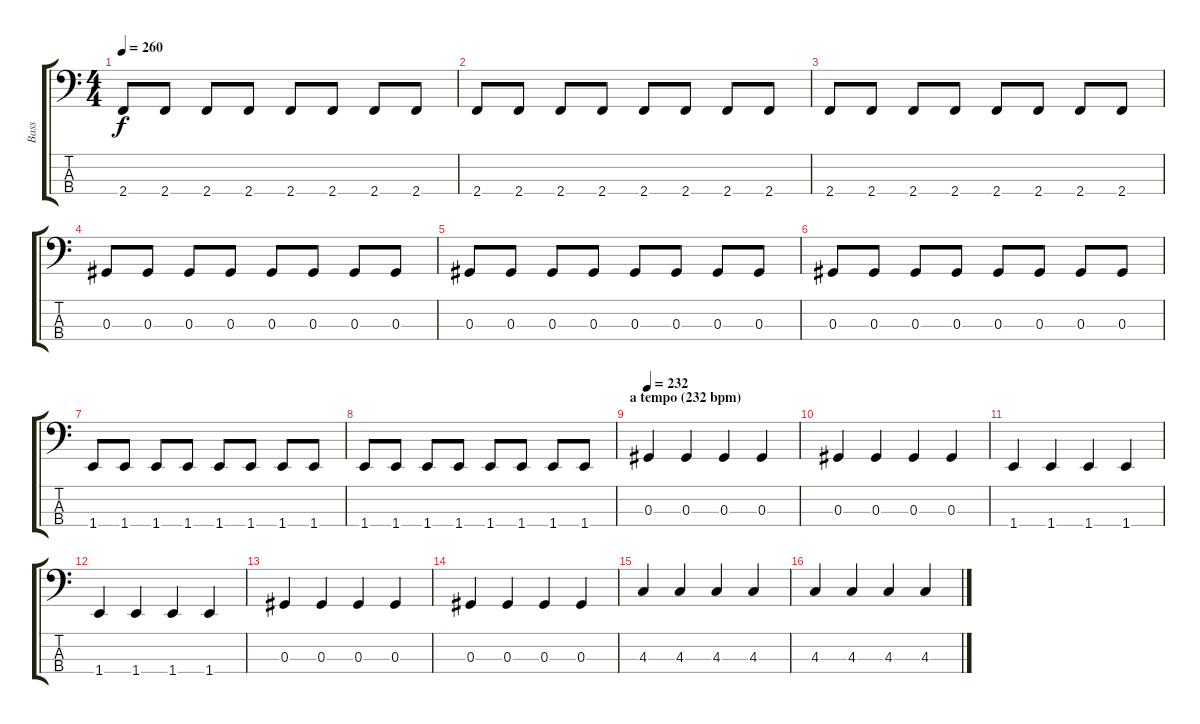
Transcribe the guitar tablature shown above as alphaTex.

\track ("Bass" "Bass") {instrument electricbasspick}
\staff {score tabs}
\tuning (Gb2 Db2 Ab1 Eb1) {hide}
\ts (4 4)
\tempo 260
\clef f4
\ks c
2.4.8{dy f} 2.4.8 2.4.8 2.4.8 2.4.8 2.4.8 2.4.8 2.4.8 |
2.4.8 2.4.8 2.4.8 2.4.8 2.4.8 2.4.8 2.4.8 2.4.8 |
2.4.8 2.4.8 2.4.8 2.4.8 2.4.8 2.4.8 2.4.8 2.4.8 |
0.3.8 0.3.8 0.3.8 0.3.8 0.3.8 0.3.8 0.3.8 0.3.8 |
0.3.8 0.3.8 0.3.8 0.3.8 0.3.8 0.3.8 0.3.8 0.3.8 |
0.3.8 0.3.8 0.3.8 0.3.8 0.3.8 0.3.8 0.3.8 0.3.8 |
1.4.8 1.4.8 1.4.8 1.4.8 1.4.8 1.4.8 1.4.8 1.4.8 |
1.4.8 1.4.8 1.4.8 1.4.8 1.4.8 1.4.8 1.4.8 1.4.8 |
\section ("" "a tempo (232 bpm)")
\tempo 232
0.3.4 0.3.4 0.3.4 0.3.4 |
0.3.4 0.3.4 0.3.4 0.3.4 |
1.4.4 1.4.4 1.4.4 1.4.4 |
1.4.4 1.4.4 1.4.4 1.4.4 |
0.3.4 0.3.4 0.3.4 0.3.4 |
0.3.4 0.3.4 0.3.4 0.3.4 |
4.3.4 4.3.4 4.3.4 4.3.4 |
4.3.4 4.3.4 4.3.4 4.3.4
